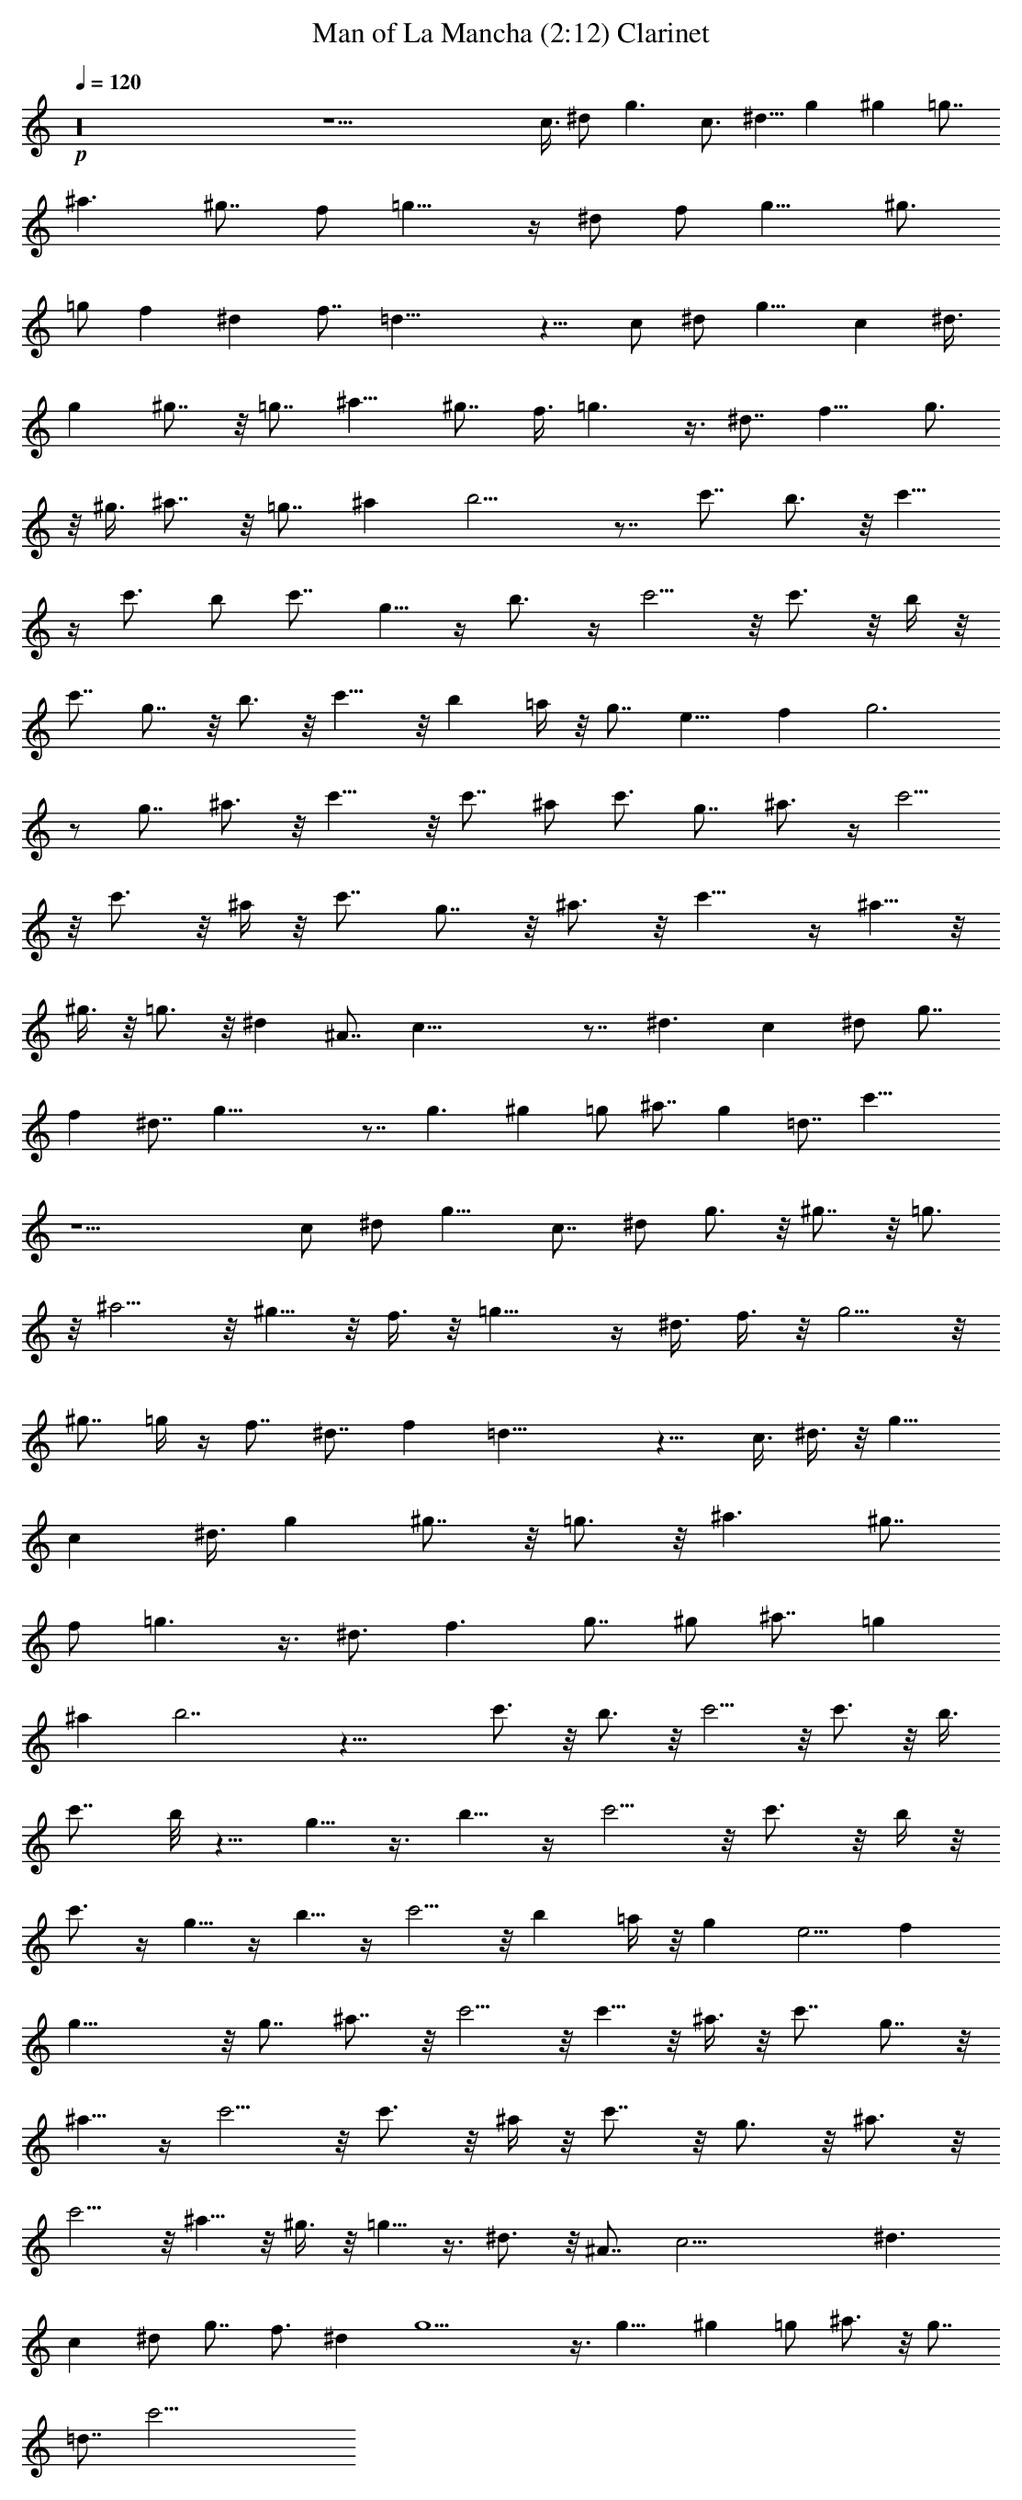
X:1
T:Man of La Mancha (2:12) Clarinet
L:1/4
Q:120
K:C
+p+
z16 z31/2 c3/8 [^d/2z3/8] g3/2 [c3/4z5/8] [^d5/8z/2] [gz7/8] ^g =g7/8
[^a3/2z11/8] ^g7/8 [f/2z3/8] =g13/8 z/4 [^d/2z3/8] f/2 g11/8 ^g3/4
=g/2 [fz7/8] ^d f7/8 =d27/8 z9/8 [c/2z3/8] ^d/2 g11/8 [cz7/8] ^d3/8
[gz7/8] ^g7/8 z/8 =g7/8 ^a11/8 ^g7/8 f3/8 =g3/2 z3/8 ^d7/8 f11/8 g3/4
z/8 ^g3/8 ^a7/8 z/8 [=g7/8z3/4] ^a b11/4 z7/8 c'7/8 b3/4 z/8 c'9/8
z/4 c'3/4 b/2 c'7/8 g5/8 z/4 b3/4 z/4 c'5/4 z/8 c'3/4 z/8 b/4 z/8
c'7/8 g7/8 z/8 b3/4 z/8 c'9/8 z/8 b =a/4 z/8 g7/8 [e11/8z7/8] f g3
z/2 g7/8 ^a3/4 z/8 c'11/8 z/8 c'7/8 ^a/2 c'3/4 g7/8 ^a3/4 z/4 c'5/4
z/8 c'3/4 z/8 ^a/4 z/8 c'7/8 g7/8 z/8 ^a3/4 z/8 c'9/8 z/4 ^a5/8 z/8
^g3/8 z/8 =g3/4 z/8 ^d ^A7/8 c35/8 z7/8 ^d3/2 [cz7/8] ^d/2 [g7/8z3/4]
f ^d7/8 g35/8 z7/8 [g3/2z11/8] [^gz7/8] =g/2 ^a7/8 g =d7/8 c'27/8
z13/2 [c/2z3/8] ^d/2 g11/8 [c7/8z3/4] ^d/2 g3/4 z/8 ^g7/8 z/8 =g3/4
z/8 ^a5/4 z/8 ^g5/8 z/8 f3/8 z/8 =g13/8 z/4 ^d3/8 f3/8 z/8 g5/4 z/8
[^g7/8z3/4] =g/4 z/4 f7/8 ^d7/8 f =d27/8 z9/8 c3/8 ^d3/8 z/8 g11/8
[cz7/8] ^d3/8 [gz7/8] ^g7/8 z/8 =g3/4 z/8 [^a3/2z11/8] ^g7/8
[f/2z3/8] =g3/2 z3/8 ^d3/4 f3/2 [g7/8z3/4] ^g/2 ^a7/8 [=gz7/8]
[^az7/8] b7/2 z23/8 c'3/4 z/8 b3/4 z/8 c'5/4 z/8 c'3/4 z/8 b3/8
[c'7/8z/8] b/8 z5/8 g5/8 z3/8 b5/8 z/4 c'5/4 z/8 c'3/4 z/8 b/4 z/8
c'3/4 z/4 g5/8 z/4 b5/8 z/4 c'5/4 z/8 [bz7/8] =a/4 z/8 g [e5/4z3/4] f
g27/8 z/8 g7/8 ^a7/8 z/8 c'5/4 z/8 c'5/8 z/8 ^a3/8 z/8 c'7/8 g7/8 z/8
^a5/8 z/4 c'5/4 z/8 c'3/4 z/8 ^a/4 z/8 c'7/8 z/8 g3/4 z/8 ^a3/4 z/8
c'5/4 z/8 ^a5/8 z/8 ^g3/8 z/8 =g5/8 z3/8 ^d3/4 z/8 ^A7/8 c21/4 ^d3/2
[cz7/8] ^d/2 g7/8 f3/4 ^d g5 z3/8 g11/8 [^gz7/8] =g/2 ^a3/4 z/8 g7/8
=d7/8 c'29/4
